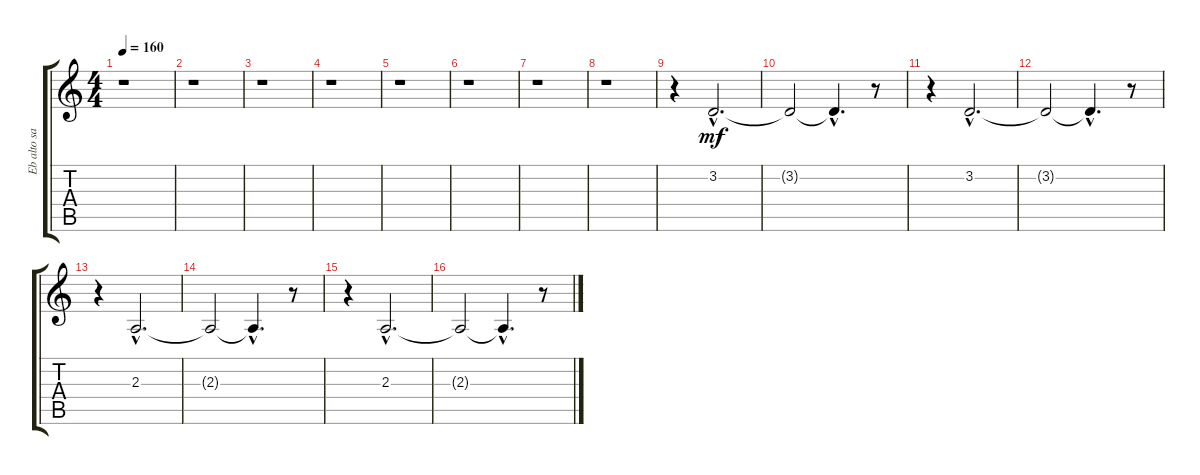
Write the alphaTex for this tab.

\track ("Eb alto sax" "Eb alto sa") {instrument altosax}
\staff {score tabs}
\tuning (E4 B3 G3 D3 A2 E2) {hide}
\ts (4 4)
\tempo 160
\clef g2
\ks c
r.1{dy mf} |
r.1 |
r.1 |
r.1 |
r.1 |
r.1 |
r.1 |
r.1 |
r.4 3.2{hac}.2{d} |
3.2{t}.2 3.2{hac t}.4{d} r.8 |
r.4 3.2{hac}.2{d} |
3.2{t}.2 3.2{hac t}.4{d} r.8 |
r.4 2.3{hac}.2{d} |
2.3{t}.2 2.3{hac t}.4{d} r.8 |
r.4 2.3{hac}.2{d} |
2.3{t}.2 2.3{hac t}.4{d} r.8
